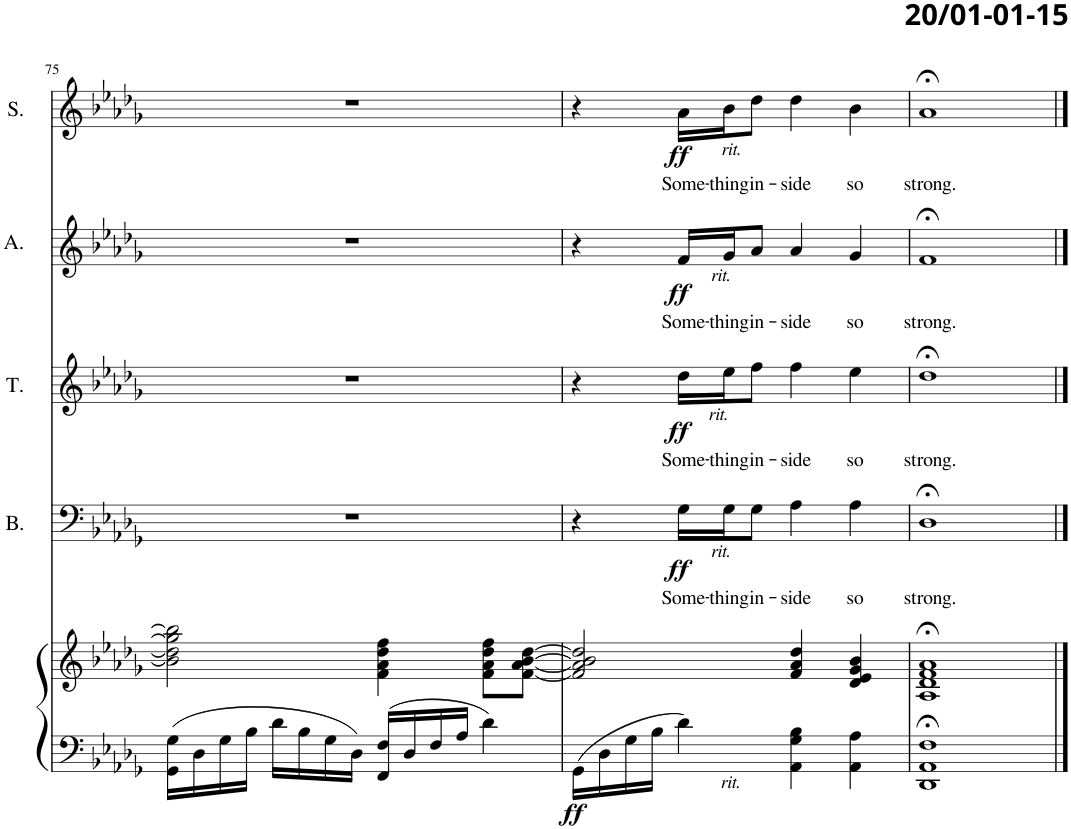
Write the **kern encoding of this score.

**kern	**kern	**dynam	**kern	**text	**dynam	**kern	**text	**dynam	**kern	**text	**dynam	**kern	**text	**dynam
*part5	*part5	*part5	*part4	*part4	*part4	*part3	*part3	*part3	*part2	*part2	*part2	*part1	*part1	*part1
*staff6	*staff5	*staff5/6	*staff4	*staff4	*staff4	*staff3	*staff3	*staff3	*staff2	*staff2	*staff2	*staff1	*staff1	*staff1
*I"Piano	*	*	*I"Bas	*	*	*I"Tenor	*	*	*I"Alt	*	*	*I"Sopraan	*	*
*I'Pno	*	*	*I'B.	*	*	*I'T.	*	*	*I'A.	*	*	*I'S.	*	*
!!LO:PB:g=z
*clefF4	*clefG2	*	*clefF4	*	*	*clefG2	*	*	*clefG2	*	*	*clefG2	*	*
*k[b-e-a-d-g-]	*k[b-e-a-d-g-]	*	*k[b-e-a-d-g-]	*	*	*k[b-e-a-d-g-]	*	*	*k[b-e-a-d-g-]	*	*	*k[b-e-a-d-g-]	*	*
*M4/4	*M4/4	*	*M4/4	*	*	*M4/4	*	*	*M4/4	*	*	*M4/4	*	*
*met(c)	*met(c)	*	*met(c)	*	*	*met(c)	*	*	*met(c)	*	*	*met(c)	*	*
=75	=75	=75	=75	=75	=75	=75	=75	=75	=75	=75	=75	=75	=75	=75
16GG-\ 16G-\LL	2b-\] 2dd-\] 2gg-\] 2bb-\]	.	1r	.	.	1r	.	.	1r	.	.	1r	.	.
16D-\	.	.	.	.	.	.	.	.	.	.	.	.	.	.
16G-\	.	.	.	.	.	.	.	.	.	.	.	.	.	.
16B-\JJ	.	.	.	.	.	.	.	.	.	.	.	.	.	.
16d-\LL	.	.	.	.	.	.	.	.	.	.	.	.	.	.
16B-\	.	.	.	.	.	.	.	.	.	.	.	.	.	.
16G-\	.	.	.	.	.	.	.	.	.	.	.	.	.	.
16D-\JJ	.	.	.	.	.	.	.	.	.	.	.	.	.	.
16FF/ 16F/LL	4f\ 4a-\ 4dd-\ 4ff\	.	.	.	.	.	.	.	.	.	.	.	.	.
16D-/	.	.	.	.	.	.	.	.	.	.	.	.	.	.
16F/	.	.	.	.	.	.	.	.	.	.	.	.	.	.
16A-/JJ	.	.	.	.	.	.	.	.	.	.	.	.	.	.
4d-\	8f\ 8a-\ 8dd-\ 8ff\L	.	.	.	.	.	.	.	.	.	.	.	.	.
.	[8f\ [8a-\ [8b-\ [8dd-\J	.	.	.	.	.	.	.	.	.	.	.	.	.
=76	=76	=76	=76	=76	=76	=76	=76	=76	=76	=76	=76	=76	=76	=76
!	!	!LO:DY:b=2	!	!	!	!	!	!	!	!	!	!	!	!
16GG-\LL	2f/] 2a-/] 2b-/] 2dd-/]	ff	4r	.	.	4r	.	.	4r	.	.	4r	.	.
16D-\	.	.	.	.	.	.	.	.	.	.	.	.	.	.
16G-\	.	.	.	.	.	.	.	.	.	.	.	.	.	.
16B-\JJ	.	.	.	.	.	.	.	.	.	.	.	.	.	.
!	!	!LO:DY:b=2	!	!LO:LY:b	!LO:DY:b	!	!LO:LY:b	!	!	!LO:LY:b	!	!	!LO:LY:b	!
!	!	!	!	!	!LO:DY:n=1:b	!	!	!LO:DY:b	!	!	!	!	!	!
!	!	!	!	!	!	!	!	!LO:DY:n=1:b	!	!	!LO:DY:b	!	!	!
!	!	!	!	!	!	!	!	!	!	!	!LO:DY:n=1:b	!	!	!LO:DY:b
!	!	!	!	!	!	!	!	!	!	!	!	!	!	!LO:DY:n=1:b
4d-\	.	other-dynamics	16G-\LL	Some-	other-dynamics ff	16dd-\LL	Some-	other-dynamics ff	16f/LL	Some-	other-dynamics ff	16a-\LL	Some-	other-dynamics ff
!	!	!	!	!LO:LY:b	!	!	!LO:LY:b	!	!	!LO:LY:b	!	!	!LO:LY:b	!
.	.	.	16G-\J	-thing	.	16ee-\J	-thing	.	16g-/J	-thing	.	16b-\J	-thing	.
!	!	!	!	!LO:LY:b	!	!	!LO:LY:b	!	!	!LO:LY:b	!	!	!LO:LY:b	!
.	.	.	8G-\J	in-	.	8ff\J	in-	.	8a-/J	in-	.	8dd-\J	in-	.
!	!	!	!	!LO:LY:b	!	!	!LO:LY:b	!	!	!LO:LY:b	!	!	!LO:LY:b	!
4AA-\ 4G-\ 4B-\	4f/ 4a-/ 4dd-/	.	4A-\	-side	.	4ff\	-side	.	4a-/	-side	.	4dd-\	-side	.
!	!	!	!	!LO:LY:b	!	!	!LO:LY:b	!	!	!LO:LY:b	!	!	!LO:LY:b	!
4AA-\ 4A-\	4d-/ 4e-/ 4g-/ 4b-/	.	4A-\	so	.	4ee-\	so	.	4g-/	so	.	4b-\	so	.
=77	=77	=77	=77	=77	=77	=77	=77	=77	=77	=77	=77	=77	=77	=77
!	!	!	!	!LO:LY:b	!	!	!LO:LY:b	!	!	!LO:LY:b	!	!	!LO:LY:b	!
1DD-;< 1AA-;< 1F;<	1A-;< 1d-;< 1f;< 1a-;<	.	1D-;<	strong.	.	1dd-;<	strong.	.	1f;<	strong.	.	1a-;<	strong.	.
==	==	==	==	==	==	==	==	==	==	==	==	==	==	==
*-	*-	*-	*-	*-	*-	*-	*-	*-	*-	*-	*-	*-	*-	*-
